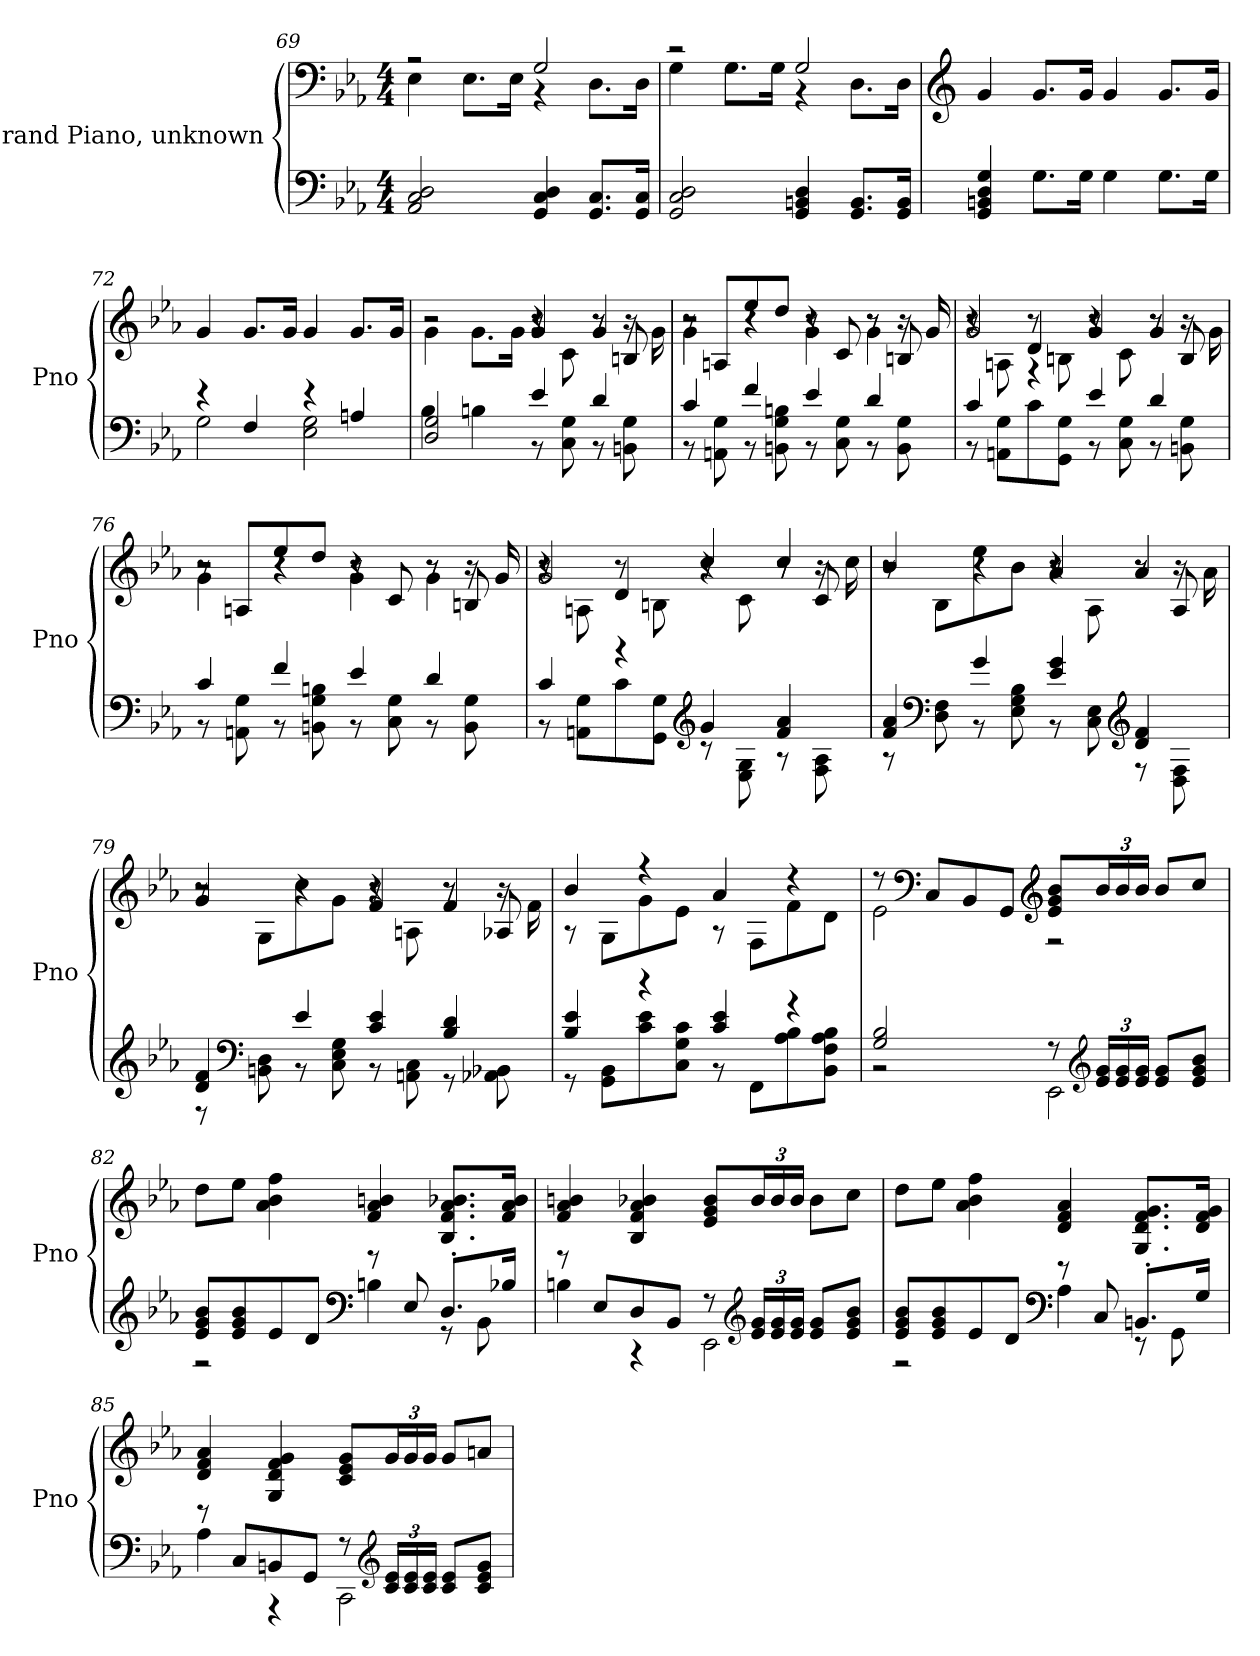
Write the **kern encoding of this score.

**kern	**kern
*part1	*part1
*staff2	*staff1
*I"Grand Piano, unknown	*
*I'Pno	*
*clefF4	*clefF4
*k[b-e-a-]	*k[b-e-a-]
*M4/4	*M4/4
=69	=69
*	*^
2AA-/ 2C/ 2D/	2r	4E-\
.	.	8.E-\L
.	.	16E-\Jk
4GG/ 4C/ 4D/	2G/	4r
8.GG/ 8.C/L	.	8.D\L
16GG/ 16C/Jk	.	16D\Jk
=70	=70	=70
2GG/ 2C/ 2D/	2r	4G\
.	.	8.G\L
.	.	16G\Jk
4GG/ 4BBn/ 4D/	2G/	4r
8.GG/ 8.BB/L	.	8.D\L
16GG/ 16BB/Jk	.	16D\Jk
*	*v	*v
=71	=71
*	*clefG2
4GG/ 4BBn/ 4D/ 4G/	4g/
8.G\L	8.g/L
16G\Jk	16g/Jk
4G\	4g/
8.G\L	8.g/L
16G\Jk	16g/Jk
!!LO:PB:g=z
=72	=72
*^	*
4r	2G\	4g/
4F/	.	8.g/L
.	.	16g/Jk
4r	2E-\ 2G\	4g/
4An/	.	8.g/L
.	.	16g/Jk
=73	=73	=73
*	*	*^
*	*	*	*^
2D/ 2G/	4B-\	2r	4g\	2r
.	4Bn\	.	8.g\L	.
.	.	.	16g\Jk	.
4e-/	8r	4g/	8r	4r
.	8C\ 8G\	.	8c\	.
4d/	8r	4g/	8r	8r
.	8BBn\ 8G\	.	16r	8Bn/
.	.	.	16g\	.
=74	=74	=74	=74	=74
4c/	8r	8r	4g\	2r
.	8AAn\ 8G\	8An/L	.	.
4f/	8r	8ee-/	4r	.
.	8BBn\ 8G\ 8Bn\	8dd/J	.	.
4e-/	8r	8r	4g\	4r
.	8C\ 8G\	8c/	.	.
4d/	8r	8r	4g\	8r
.	8BB\ 8G\	16r	.	8Bn/
.	.	16g/	.	.
=75	=75	=75	=75	=75
4c/	8r	2g/	8r	4r
.	8AAn\ 8G\L	.	8An\	.
4r	8c\	.	8r	4d/
.	8GG\ 8G\J	.	8Bn\	.
4e-/	8r	4g/	8r	4r
.	8C\ 8G\	.	8c\	.
4d/	8r	4g/	8r	8r
.	8BBn\ 8G\	.	16r	8B/
.	.	.	16g\	.
!!LO:LB:g=z	!!	!!
=76	=76	=76	=76	=76
4c/	8r	8r	4g\	2r
.	8AAn\ 8G\	8An/L	.	.
4f/	8r	8ee-/	4r	.
.	8BBn\ 8G\ 8Bn\	8dd/J	.	.
4e-/	8r	8r	4g\	4r
.	8C\ 8G\	8c/	.	.
4d/	8r	8r	4g\	8r
.	8BB\ 8G\	16r	.	8Bn/
.	.	16g/	.	.
=77	=77	=77	=77	=77
4c/	8r	2g/	8r	4r
.	8AAn\ 8G\L	.	8An\	.
4r	8c\	.	8r	4d/
.	8GG\ 8G\J	.	8Bn\	.
*clefG2	*	*	*	*
4g/	8r	4cc/	8r	4r
.	8E-\ 8G\	.	8c\	.
4f/ 4a-/	8r	4cc/	8r	8r
.	8F\ 8A-\	.	16r	8c/
.	.	.	16cc\	.
=78	=78	=78	=78	=78
4f/ 4a-/	8r	4b-/	8r	2r
*clefF4	*	*	*	*
.	8D\ 8F\	.	8B-\L	.
4g/	8r	4r	8ee-\	.
.	8E-\ 8G\ 8B-\	.	8b-\J	.
4e-/ 4g/	8r	4a-/	8r	4r
.	8C\ 8E-\	.	8A-\	.
*clefG2	*	*	*	*
4d/ 4f/	8r	4a-/	8r	8r
.	8D\ 8F\	.	16r	8A-/
.	.	.	16a-\	.
!!LO:LB:g=z	!!	!!
=79	=79	=79	=79	=79
4d/ 4f/	8r	4g/	8r	2r
*clefF4	*	*	*	*
.	8BBn\ 8D\	.	8G\L	.
4e-/	8r	4r	8cc\	.
.	8C\ 8E-\ 8G\	.	8g\J	.
4c/ 4e-/	8r	4f/	8r	4r
.	8AAn\ 8C\	.	8An\	.
4B-/ 4d/	8r	4f/	8r	8r
.	8AA-X\ 8BB-X\	.	16r	8A-X/
.	.	.	16f\	.
*	*	*	*v	*v
=80	=80	=80	=80
4B-/ 4e-/	8r	4b-/	8r
.	8GG\ 8BB-\L	.	8G\L
4r	8c\ 8e-\	4r	8g\
.	8C\ 8G\ 8c\J	.	8e-\J
4c/ 4e-/	8r	4a-/	8r
.	8FF\L	.	8F\L
4r	8A-\ 8B-\	4r	8f\
.	8BB-\ 8F\ 8A-\ 8B-\J	.	8d\J
=81	=81	=81	=81
2G/ 2B-/	2r	8r	2e-\
*	*	*clefF4	*
.	.	8C/L	.
.	.	8BB-/	.
.	.	8GG/J	.
*	*	*clefG2	*
8r	2EE-\	8e-/ 8g/ 8b-/L	2r
*clefG2	*	*	*
*Xbrackettup	*	*Xbrackettup	*
24e-/ 24g/LL	.	24b-/L	.
24e-/ 24g/	.	24b-/	.
24e-/ 24g/JJ	.	24b-/JJ	.
8e-/ 8g/L	.	8b-/L	.
8e-/ 8g/ 8b-/J	.	8cc/J	.
*	*	*v	*v
!!LO:LB:g=z
=82	=82	=82
8e-/ 8g/ 8b-/L	2r	8dd\L
8e-/ 8g/ 8b-/	.	8ee-\J
8e-/	.	4a-\ 4b-\ 4ff\
8d/J	.	.
*clefF4	*	*
8r	4Bn\	4f/ 4a-/ 4bn/
8E-/	.	.
8.D'/L	8r	8.B-/ 8.f/ 8.a-/ 8.b-X/L
.	8BB-\	.
16B-X/Jk	.	16f/ 16a-/ 16b-/Jk
=83	=83	=83
8r	4Bn\	4f/ 4a-/ 4bn/
8E-/L	.	.
8D/	4r	4B-/ 4f/ 4a-/ 4b-X/
8BB-/J	.	.
8r	2EE-\	8e-/ 8g/ 8b-/L
*clefG2	*	*
24e-/ 24g/LL	.	24b-/L
24e-/ 24g/	.	24b-/
24e-/ 24g/JJ	.	24b-/JJ
8e-/ 8g/L	.	8b-\L
8e-/ 8g/ 8b-/J	.	8cc\J
=84	=84	=84
8e-/ 8g/ 8b-/L	2r	8dd\L
8e-/ 8g/ 8b-/	.	8ee-\J
8e-/	.	4a-\ 4b-\ 4ff\
8d/J	.	.
*clefF4	*	*
8r	4A-\	4d/ 4f/ 4a-/
8C/	.	.
8.BBn'/L	8r	8.G/ 8.d/ 8.f/ 8.g/L
.	8GG\	.
16G/Jk	.	16d/ 16f/ 16g/Jk
!!LO:LB:g=z
=85	=85	=85
8r	4A-\	4d/ 4f/ 4a-/
8C/L	.	.
8BBn/	4r	4G/ 4d/ 4f/ 4g/
8GG/J	.	.
8r	2CC\	8c/ 8e-/ 8g/L
*clefG2	*	*
24c/ 24e-/LL	.	24g/L
24c/ 24e-/	.	24g/
24c/ 24e-/JJ	.	24g/JJ
8c/ 8e-/L	.	8g/L
8c/ 8e-/ 8g/J	.	8an/J
*v	*v	*
=	=
*-	*-
